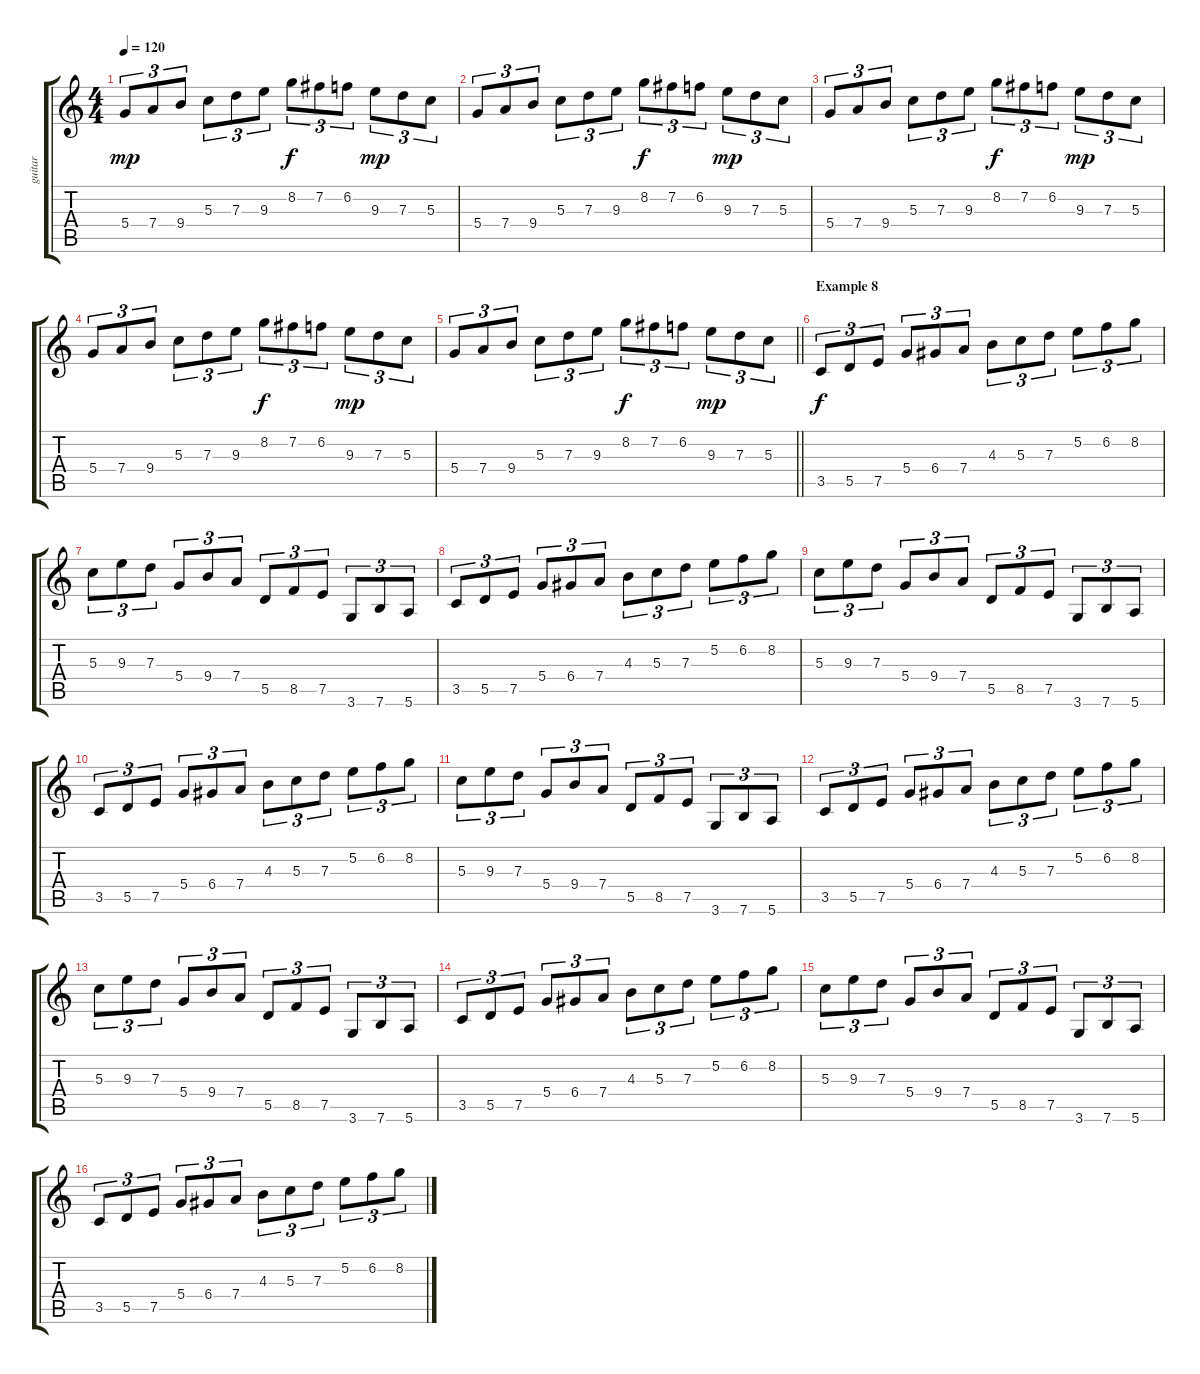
\track ("guitar" "guitar") {instrument distortionguitar}
\staff {score tabs}
\tuning (E4 B3 G3 D3 A2 E2) {hide}
\ts (4 4)
\tempo 120
\clef g2
\ks c
5.4.8{tu (3 2) dy mp} 7.4.8{tu (3 2)} 9.4.8{tu (3 2)} 5.3.8{tu (3 2)} 7.3.8{tu (3 2)} 9.3.8{tu (3 2)} 8.2.8{tu (3 2) dy f} 7.2.8{tu (3 2)} 6.2.8{tu (3 2)} 9.3.8{tu (3 2) dy mp} 7.3.8{tu (3 2)} 5.3.8{tu (3 2)} |
5.4.8{tu (3 2)} 7.4.8{tu (3 2)} 9.4.8{tu (3 2)} 5.3.8{tu (3 2)} 7.3.8{tu (3 2)} 9.3.8{tu (3 2)} 8.2.8{tu (3 2) dy f} 7.2.8{tu (3 2)} 6.2.8{tu (3 2)} 9.3.8{tu (3 2) dy mp} 7.3.8{tu (3 2)} 5.3.8{tu (3 2)} |
5.4.8{tu (3 2)} 7.4.8{tu (3 2)} 9.4.8{tu (3 2)} 5.3.8{tu (3 2)} 7.3.8{tu (3 2)} 9.3.8{tu (3 2)} 8.2.8{tu (3 2) dy f} 7.2.8{tu (3 2)} 6.2.8{tu (3 2)} 9.3.8{tu (3 2) dy mp} 7.3.8{tu (3 2)} 5.3.8{tu (3 2)} |
5.4.8{tu (3 2)} 7.4.8{tu (3 2)} 9.4.8{tu (3 2)} 5.3.8{tu (3 2)} 7.3.8{tu (3 2)} 9.3.8{tu (3 2)} 8.2.8{tu (3 2) dy f} 7.2.8{tu (3 2)} 6.2.8{tu (3 2)} 9.3.8{tu (3 2) dy mp} 7.3.8{tu (3 2)} 5.3.8{tu (3 2)} |
\barLineRight lightlight
5.4.8{tu (3 2)} 7.4.8{tu (3 2)} 9.4.8{tu (3 2)} 5.3.8{tu (3 2)} 7.3.8{tu (3 2)} 9.3.8{tu (3 2)} 8.2.8{tu (3 2) dy f} 7.2.8{tu (3 2)} 6.2.8{tu (3 2)} 9.3.8{tu (3 2) dy mp} 7.3.8{tu (3 2)} 5.3.8{tu (3 2)} |
\section ("" "Example 8")
3.5.8{tu (3 2) dy f} 5.5.8{tu (3 2)} 7.5.8{tu (3 2)} 5.4.8{tu (3 2)} 6.4.8{tu (3 2)} 7.4.8{tu (3 2)} 4.3.8{tu (3 2)} 5.3.8{tu (3 2)} 7.3.8{tu (3 2)} 5.2.8{tu (3 2)} 6.2.8{tu (3 2)} 8.2.8{tu (3 2)} |
5.3.8{tu (3 2)} 9.3.8{tu (3 2)} 7.3.8{tu (3 2)} 5.4.8{tu (3 2)} 9.4.8{tu (3 2)} 7.4.8{tu (3 2)} 5.5.8{tu (3 2) beam Up} 8.5.8{tu (3 2) beam Up} 7.5.8{tu (3 2) beam Up} 3.6.8{tu (3 2)} 7.6.8{tu (3 2)} 5.6.8{tu (3 2)} |
3.5.8{tu (3 2)} 5.5.8{tu (3 2)} 7.5.8{tu (3 2)} 5.4.8{tu (3 2)} 6.4.8{tu (3 2)} 7.4.8{tu (3 2)} 4.3.8{tu (3 2)} 5.3.8{tu (3 2)} 7.3.8{tu (3 2)} 5.2.8{tu (3 2)} 6.2.8{tu (3 2)} 8.2.8{tu (3 2)} |
5.3.8{tu (3 2)} 9.3.8{tu (3 2)} 7.3.8{tu (3 2)} 5.4.8{tu (3 2)} 9.4.8{tu (3 2)} 7.4.8{tu (3 2)} 5.5.8{tu (3 2) beam Up} 8.5.8{tu (3 2) beam Up} 7.5.8{tu (3 2) beam Up} 3.6.8{tu (3 2)} 7.6.8{tu (3 2)} 5.6.8{tu (3 2)} |
3.5.8{tu (3 2)} 5.5.8{tu (3 2)} 7.5.8{tu (3 2)} 5.4.8{tu (3 2)} 6.4.8{tu (3 2)} 7.4.8{tu (3 2)} 4.3.8{tu (3 2)} 5.3.8{tu (3 2)} 7.3.8{tu (3 2)} 5.2.8{tu (3 2)} 6.2.8{tu (3 2)} 8.2.8{tu (3 2)} |
5.3.8{tu (3 2)} 9.3.8{tu (3 2)} 7.3.8{tu (3 2)} 5.4.8{tu (3 2)} 9.4.8{tu (3 2)} 7.4.8{tu (3 2)} 5.5.8{tu (3 2) beam Up} 8.5.8{tu (3 2) beam Up} 7.5.8{tu (3 2) beam Up} 3.6.8{tu (3 2)} 7.6.8{tu (3 2)} 5.6.8{tu (3 2)} |
3.5.8{tu (3 2)} 5.5.8{tu (3 2)} 7.5.8{tu (3 2)} 5.4.8{tu (3 2)} 6.4.8{tu (3 2)} 7.4.8{tu (3 2)} 4.3.8{tu (3 2)} 5.3.8{tu (3 2)} 7.3.8{tu (3 2)} 5.2.8{tu (3 2)} 6.2.8{tu (3 2)} 8.2.8{tu (3 2)} |
5.3.8{tu (3 2)} 9.3.8{tu (3 2)} 7.3.8{tu (3 2)} 5.4.8{tu (3 2)} 9.4.8{tu (3 2)} 7.4.8{tu (3 2)} 5.5.8{tu (3 2) beam Up} 8.5.8{tu (3 2) beam Up} 7.5.8{tu (3 2) beam Up} 3.6.8{tu (3 2)} 7.6.8{tu (3 2)} 5.6.8{tu (3 2)} |
3.5.8{tu (3 2)} 5.5.8{tu (3 2)} 7.5.8{tu (3 2)} 5.4.8{tu (3 2)} 6.4.8{tu (3 2)} 7.4.8{tu (3 2)} 4.3.8{tu (3 2)} 5.3.8{tu (3 2)} 7.3.8{tu (3 2)} 5.2.8{tu (3 2)} 6.2.8{tu (3 2)} 8.2.8{tu (3 2)} |
5.3.8{tu (3 2)} 9.3.8{tu (3 2)} 7.3.8{tu (3 2)} 5.4.8{tu (3 2)} 9.4.8{tu (3 2)} 7.4.8{tu (3 2)} 5.5.8{tu (3 2) beam Up} 8.5.8{tu (3 2) beam Up} 7.5.8{tu (3 2) beam Up} 3.6.8{tu (3 2)} 7.6.8{tu (3 2)} 5.6.8{tu (3 2)} |
3.5.8{tu (3 2)} 5.5.8{tu (3 2)} 7.5.8{tu (3 2)} 5.4.8{tu (3 2)} 6.4.8{tu (3 2)} 7.4.8{tu (3 2)} 4.3.8{tu (3 2)} 5.3.8{tu (3 2)} 7.3.8{tu (3 2)} 5.2.8{tu (3 2)} 6.2.8{tu (3 2)} 8.2.8{tu (3 2)}
